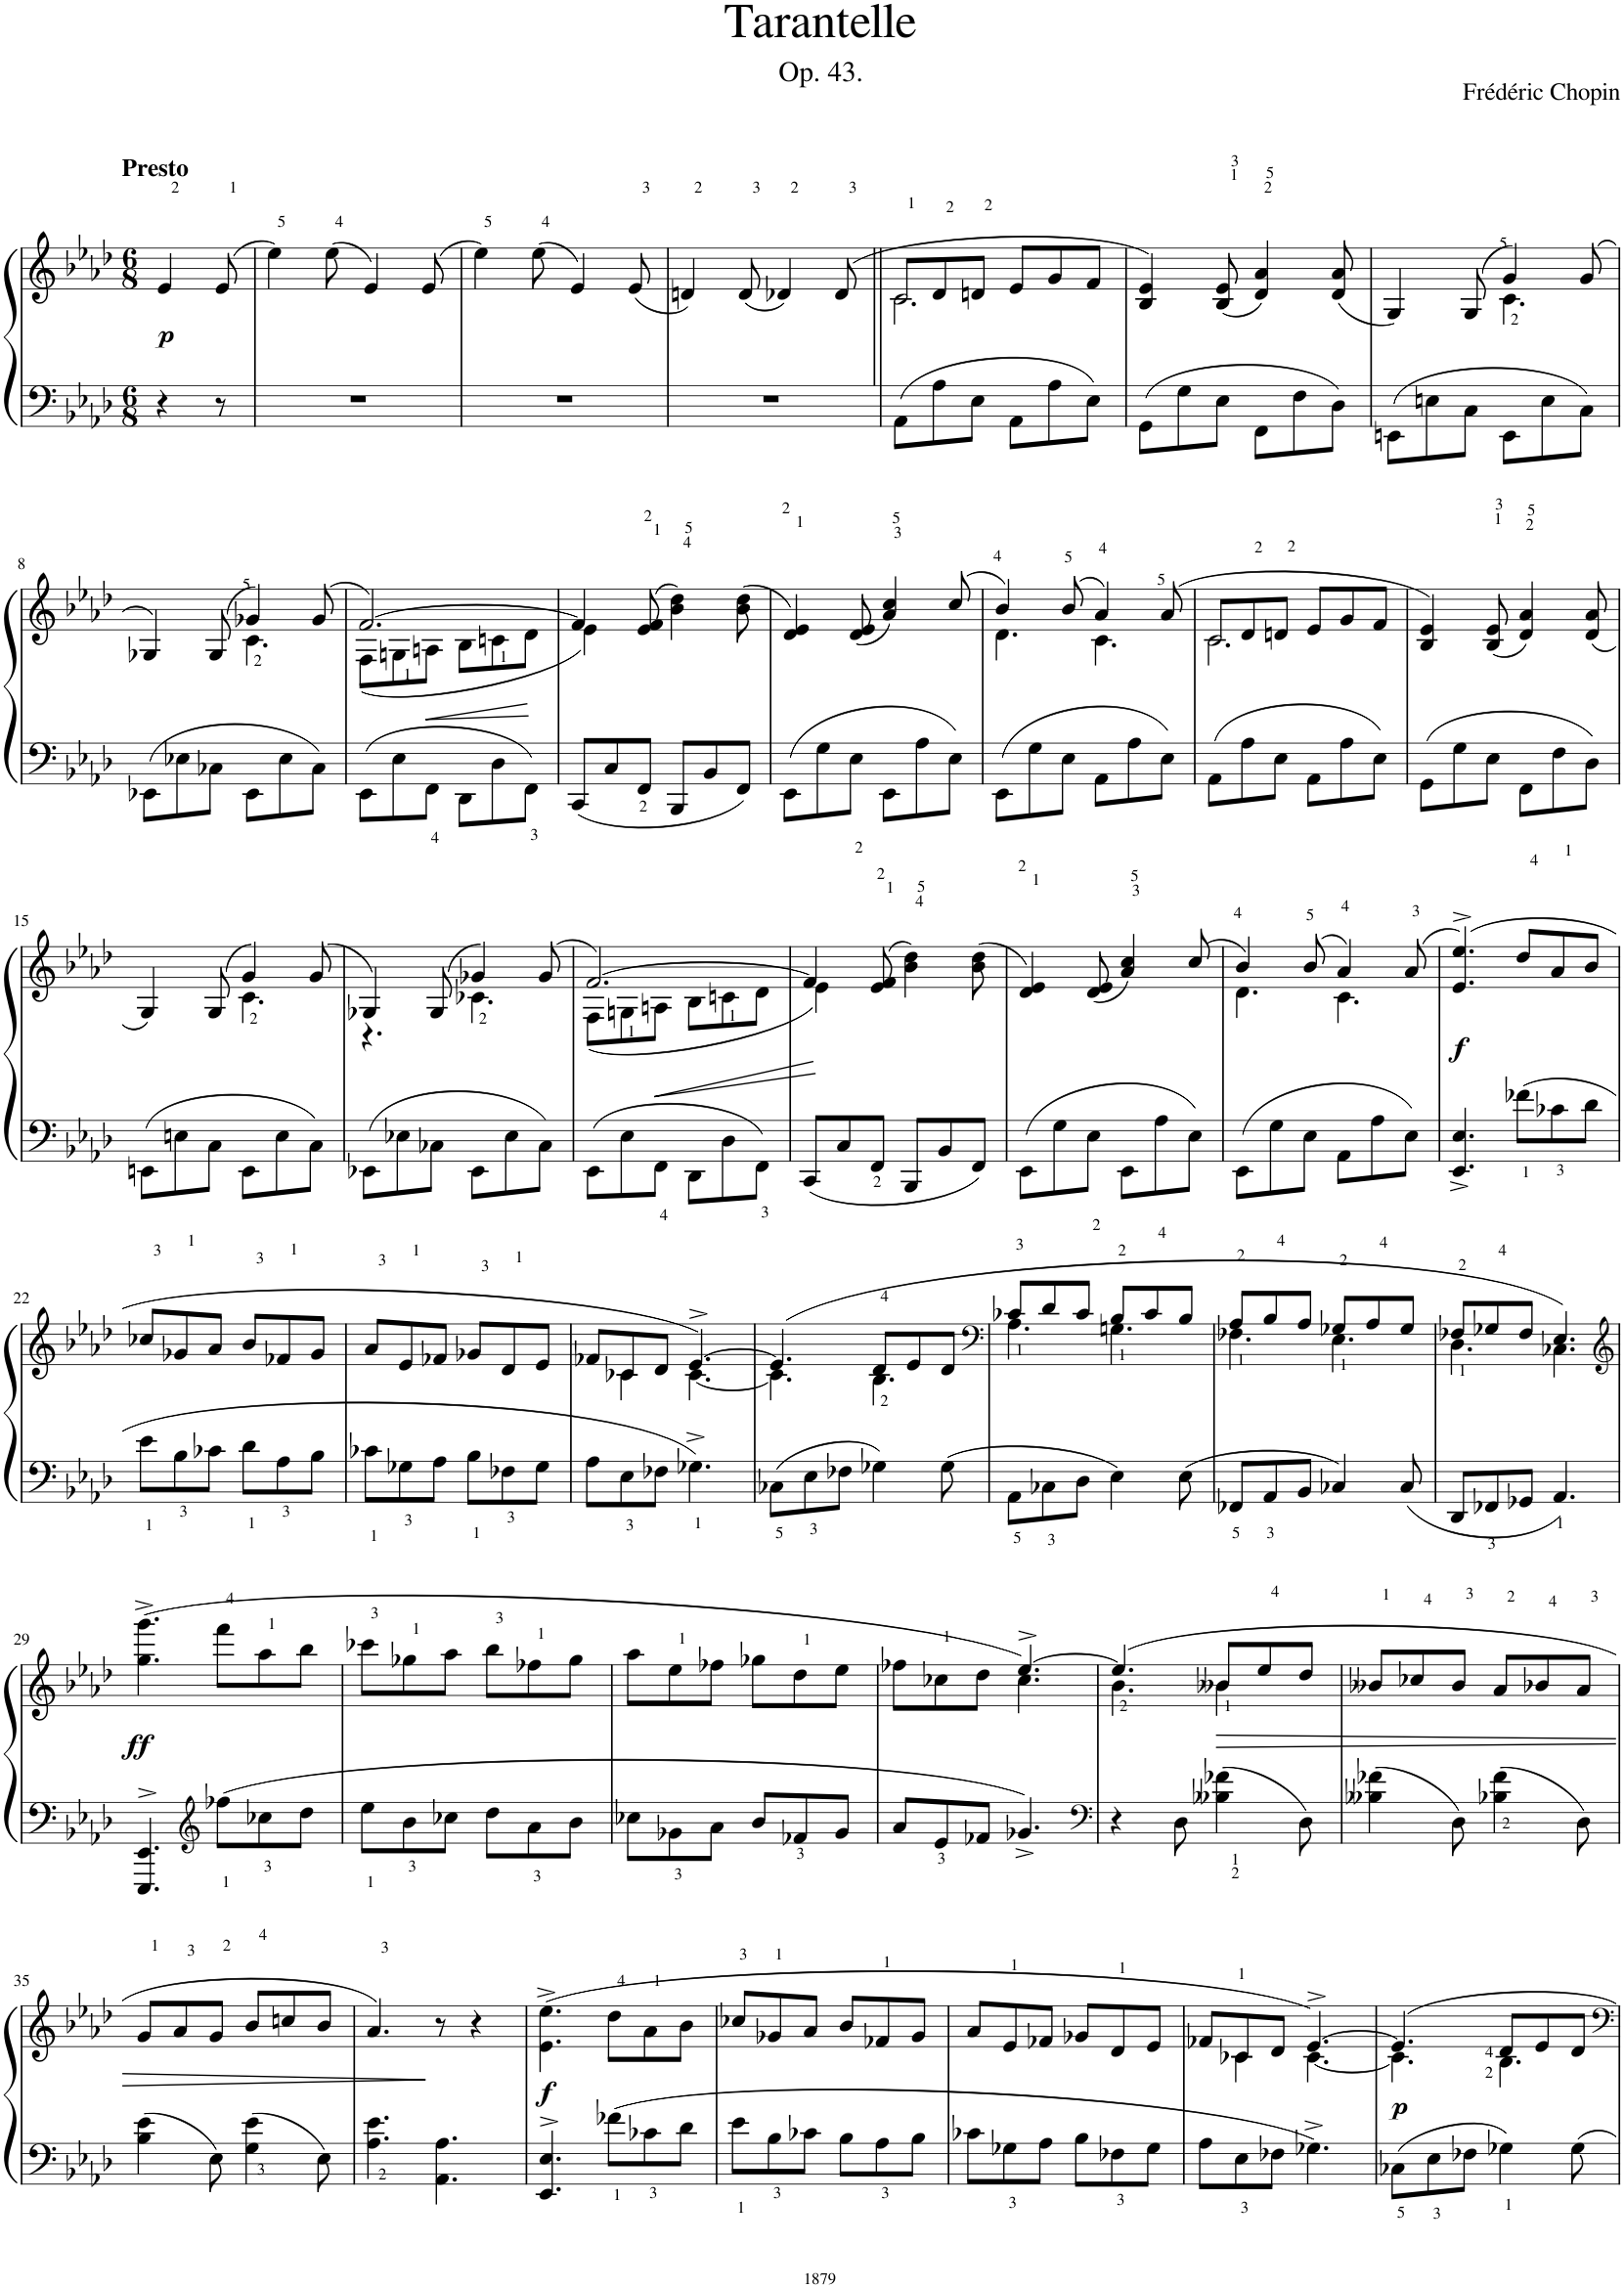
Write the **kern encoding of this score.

**kern	**kern	**dynam
*part1	*part1	*part1
*staff2	*staff1	*staff1/2
*I"Piano	*	*
*I'Pno.	*	*
*clefF4	*clefG2	*
*k[b-e-a-d-]	*k[b-e-a-d-]	*
*M6/8	*M6/8	*
=1	=1	=1
!	!LO:TX:a:B:t=Presto	!
!	!	!LO:DY:b
4r	4e-/	p
8r	(8e-/	.
=2	=2	=2
2.r	4ee-\)	.
.	(8ee-\	.
.	4e-/)	.
.	(8e-/	.
=3	=3	=3
2.r	4ee-\)	.
.	(8ee-\	.
.	4e-/)	.
.	(8e-/	.
=4	=4	=4
2.r	4dn/)	.
.	(8d/	.
.	4d-X/)	.
.	(8d-/	.
=5||	=5||	=5||
*	*^	*
8AA-\L	8c/L	2.c\	.
8A-\	8d-/	.	.
8E-\J	8dn/J	.	.
8AA-\L	8e-/L	.	.
8A-\	8g/	.	.
8E-\J	8f/J	.	.
*	*v	*v	*
=6	=6	=6
8GG\L	4B-/ 4e-/)	.
8G\	.	.
8E-\J	(8B-/ 8e-/	.
8FF\L	4d-/ 4a-/)	.
8F\	.	.
8D-\J	(8d-/ 8a-/	.
=7	=7	=7
*	*^	*
8EEn\L	4G/)	4.ryy	.
8En\	.	.	.
8C\J	(8G/	.	.
8EE\L	4g/)	4.c\	.
8E\	.	.	.
8C\J	(8g/	.	.
!!LO:LB:g=z	!!
=8	=8	=8	=8
8EE-X\L	4G-X/)	4.ryy	.
8E-X\	.	.	.
8C-X\J	(8G-/	.	.
8EE-\L	4g-X/)	4.c\	.
8E-\	.	.	.
8C-\J	(8g-/	.	.
=9	=9	=9	=9
8EE-\L	[2.f/)	(8F\L	.
8E-\	.	8Gn\	.
!	!	!	!LO:HP:b
8FF<\J	.	8An\J	<
8DD-\L	.	8B-\L	.
8D-\	.	8cn\	.
8FF<\J	.	8d-\J	.
=10	=10	=10	=10
8CC/L	4f/]	4e-\)	.
8C/	.	.	.
8FF/J	(8e-/ 8f/	2ryy	.
8BBB-/L	4b-\ 4dd-\)	.	.
8BB-/	.	.	.
8FF/J	(8b-\ 8dd-\	.	.
*	*v	*v	*
=11	=11	=11
8EE-\L	4d-/ 4e-/)	.
8G\	.	.
8E-<\J	(8d-/ 8e-/	.
8EE-\L	4a-/ 4cc/)	.
8A-\	.	.
8E-\J	(8cc/	.
=12	=12	=12
*	*^	*
8EE-\L	4b-/)	4.d-\	.
8G\	.	.	.
8E-\J	(8b-/	.	.
8AA-\L	4a-/)	4.c\	.
8A-\	.	.	.
8E-\J	(8a-/	.	.
=13	=13	=13	=13
8AA-\L	8c/L	2.c\	.
8A-\	8d-/	.	.
8E-\J	8dn/J	.	.
8AA-\L	8e-/L	.	.
8A-\	8g/	.	.
8E-\J	8f/J	.	.
*	*v	*v	*
=14	=14	=14
8GG\L	4B-/ 4e-/)	.
8G\	.	.
8E-\J	(8B-/ 8e-/	.
8FF\L	4d-/ 4a-/)	.
8F\	.	.
8D-\J	(8d-/ 8a-/	.
!!LO:LB:g=z
=15	=15	=15
*	*^	*
8EEn\L	4G/)	4.ryy	.
8En\	.	.	.
8C\J	(8G/	.	.
8EE\L	4g/)	4.c\	.
8E\	.	.	.
8C\J	(8g/	.	.
=16	=16	=16	=16
8EE-X\L	4G-X/)	4.r	.
8E-X\	.	.	.
8C-X\J	(8G-/	.	.
8EE-\L	4g-X/)	4.c-X\	.
8E-\	.	.	.
8C-\J	(8g-/	.	.
=17	=17	=17	=17
8EE-\L	[2.f/)	(8F\L	.
8E-\	.	8Gn\	.
!	!	!	!LO:HP:b
8FF<\J	.	8An\J	<
8DD-\L	.	8B-\L	.
8D-\	.	8cn\	.
8FF<\J	.	8d-\J	.
=18	=18	=18	=18
8CC/L	4f/]	4e-\)	.
8C/	.	.	.
8FF/J	(8e-/ 8f/	2ryy	[
8BBB-/L	4b-\ 4dd-\)	.	.
8BB-/	.	.	.
8FF/J	(8b-\ 8dd-\	.	.
*	*v	*v	*
=19	=19	=19
8EE-\L	4d-/ 4e-/)	.
8G\	.	.
8E-<\J	(8d-/ 8e-/	.
8EE-\L	4a-/ 4cc/)	.
8A-\	.	.
8E-\J	(8cc/	.
=20	=20	=20
*	*^	*
8EE-\L	4b-/)	4.d-\	.
8G\	.	.	.
8E-\J	(8b-/	.	.
8AA-\L	4a-/)	4.c\	.
8A-\	.	.	.
8E-\J	(8a-/	.	.
*	*v	*v	*
=21	=21	=21
!	!	!LO:DY:b
4.EE-/^ 4.E-/^	(4.e-/^> 4.ee-/^>)	f
8f-X<\L	8dd-/L	.
8c-X<\	8a-/	.
8d-\J	8b-/J	.
!!LO:LB:g=z
=22	=22	=22
8e-<\L	8cc-X/L	.
8B-<\	8g-X/	.
8c-X\J	8a-/J	.
8d-<\L	8b-/L	.
8A-<\	8f-X/	.
8B-\J	8g-/J	.
=23	=23	=23
8c-X<\L	8a-/L	.
8G-X<\	8e-/	.
8A-\J	8f-X/J	.
8B-<\L	8g-X/L	.
8F-X<\	8d-/	.
8G-\J	8e-/J	.
=24	=24	=24
*	*^	*
8A-\L	8f-X/L	8ryy	.
8E-<\	8c-X/	4c-\	.
8F-X\J	8d-/J	.	.
4.G-X<^\	[4.e-^/)	[4.c-\	.
=25	=25	=25	=25
8C-X<\L	(4.e-/]	4.c-\]	.
8E-<\	.	.	.
8F-X\J	.	.	.
4G-X\	8d-/L	4.B-\	.
.	8e-/	.	.
8G-\	8d-/J	.	.
=26	=26	=26	=26
*	*clefF4	*	*
8AA-<\L	8c-X/L	4.A-\	.
8C-X<\	8d-/	.	.
8D-\J	8c-/J	.	.
4E-\	8B-/L	4.Gn\	.
.	8c-/	.	.
8E-\	8B-/J	.	.
=27	=27	=27	=27
8FF-X/L	8A-/L	4.F-X\	.
8AA-/	8B-/	.	.
8BB-/J	8A-/J	.	.
4C-X/	8G-X/L	4.E-\	.
.	8A-/	.	.
8C-/	8G-/J	.	.
=28	=28	=28	=28
8DD-/L	8F-X/L	4.D-\	.
8FF-X/	8G-X/	.	.
8GG-X/J	8F-/J	.	.
4.AA-/	4.E-/)	4.C-X\	.
*	*v	*v	*
!!LO:LB:g=z
=29	=29	=29
*	*clefG2	*
*	*^	*
!	!	!	!LO:DY:b
*	*v	*v	*
4.EEE-/^> 4.EE-/^>	(4.gg\^ 4.ggg\^	ff
*clefG2	*	*
8ff-X<\L	8fff\L	.
8cc-X<\	8aa-\	.
8dd-\J	8bb-\J	.
=30	=30	=30
8ee-<\L	8ccc-X\L	.
8b-<\	8gg-X\	.
8cc-X\J	8aa-\J	.
8dd-\L	8bb-\L	.
8a-<\	8ff-X\	.
8b-\J	8gg-\J	.
=31	=31	=31
8cc-X\L	8aa-\L	.
8g-X<\	8ee-\	.
8a-\J	8ff-X\J	.
8b-/L	8gg-X\L	.
8f-X/	8dd-\	.
8g-/J	8ee-\J	.
=32	=32	=32
*	*^	*
8a-/L	8ff-X\L	4.ryy	.
8e-/	8cc-X\	.	.
8f-X/J	8dd-\J	.	.
4.g-X^/	[4.ee-^/)	4.cc-\	.
=33	=33	=33	=33
*clefF4	*	*	*
4r	(4.ee-/]	4.b-\	.
8D-\	.	.	.
4B--X\<< 4f-X\<<	8b--X/L	4.b--\	.
.	8ee-/	.	.
8D-\	8dd-/J	.	.
*	*v	*v	*
=34	=34	=34
4B--X\ 4f-X\	8b--X/L	.
.	8cc-X/	.
8D-\	8b--/J	.
4B-X\ 4f-\	8a-/L	.
.	8b-X/	.
8D-\	8a-/J	.
!!LO:LB:g=z
=35	=35	=35
4B-\ 4e-\	8g/L	.
.	8a-/	.
8E-\	8g/J	.
4G\ 4e-\	8b-/L	.
.	8ccn/	.
8E-\	8b-/J	.
=36	=36	=36
4.A-\ 4.e-\	4.a-/)	.
4.AA-\ 4.A-\	8r	[
.	4r	.
=37	=37	=37
!	!	!LO:DY:b
4.EE-/^> 4.E-/^>	(4.e-\^ 4.ee-\^	f
8f-X<\L	8dd-\L	.
8c-X<\	8a-\	.
8d-\J	8b-\J	.
=38	=38	=38
8e-<\L	8cc-X/L	.
8B-<\	8g-X/	.
8c-X\J	8a-/J	.
8B-\L	8b-/L	.
8A-<\	8f-X/	.
8B-\J	8g-/J	.
=39	=39	=39
8c-X\L	8a-/L	.
8G-X<\	8e-/	.
8A-\J	8f-X/J	.
8B-\L	8g-X/L	.
8F-X<\	8d-/	.
8G-\J	8e-/J	.
=40	=40	=40
*	*^	*
8A-\L	8f-X/L	8ryy	.
8E-<\	8c-X/	4c-\	.
8F-X\J	8d-/J	.	.
4.G-X^\	[4.e-^/)	[4.c-\	.
=41	=41	=41	=41
!	!	!	!LO:DY:b
8C-X<\L	4.e-/]	4.c-\]	p
8E-<\	.	.	.
8F-X\J	.	.	.
4G-X<\	8d-/L	4.B-\	.
.	8e-/	.	.
8G-\	8d-/J	.	.
*	*v	*v	*
=	=	=
*-	*-	*-
